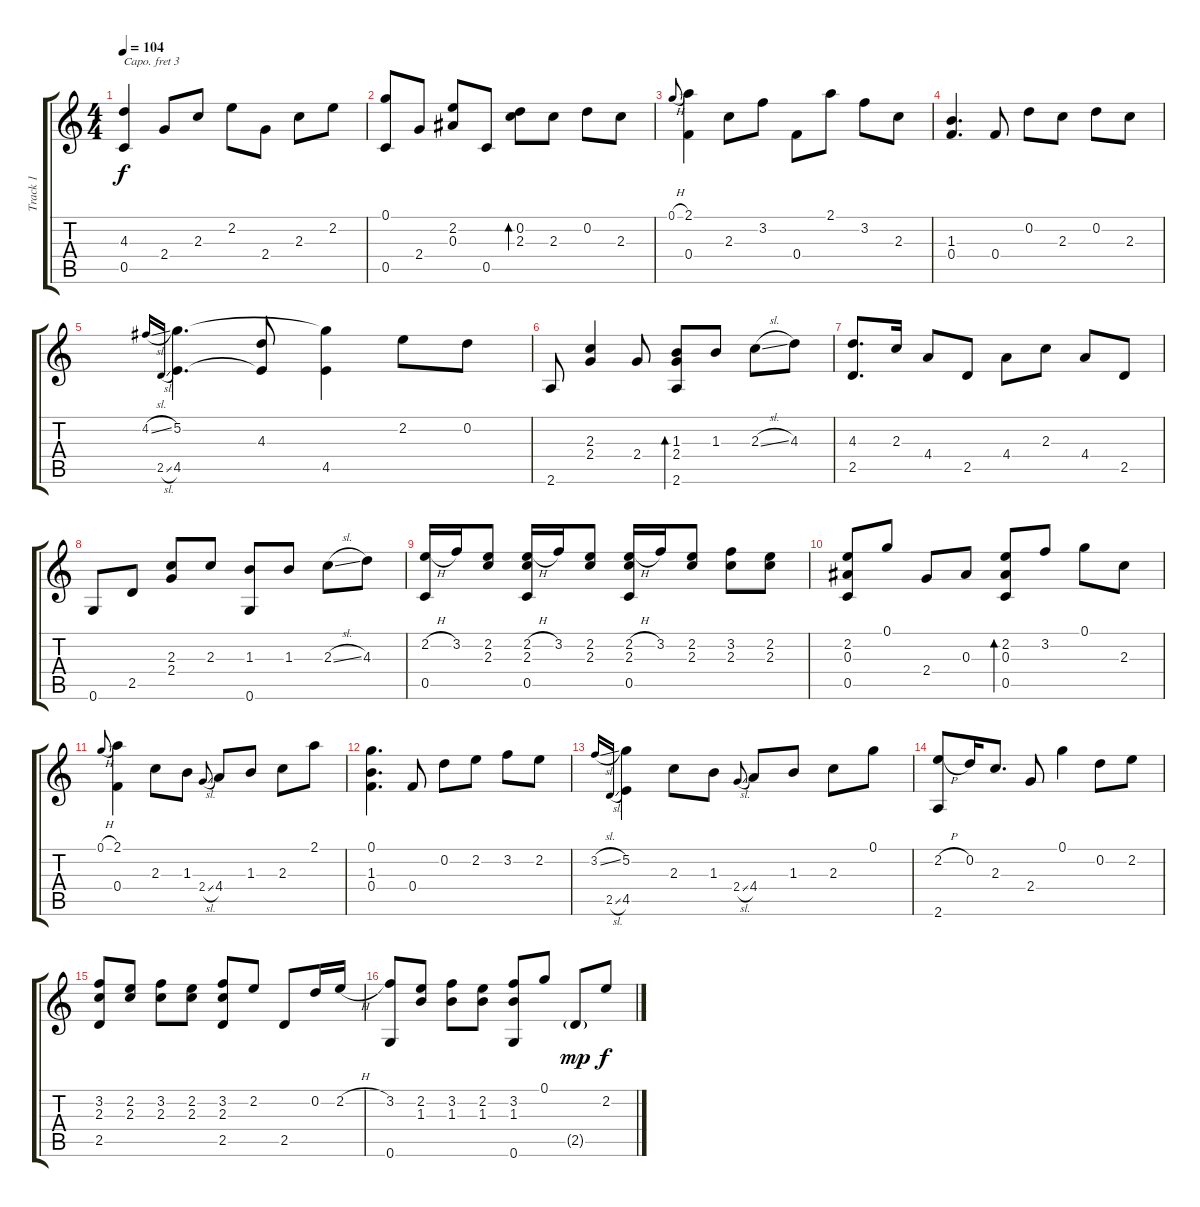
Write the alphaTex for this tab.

\track ("Track 1" "Track 1") {instrument acousticguitarsteel}
\staff {score tabs}
\capo 3
\tuning (E4 B3 G3 D3 A2 E2) {hide}
\ts (4 4)
\tempo 104
\clef g2
\ks c
(4.3 0.5).4{dy f} 2.4.8 2.3.8 2.2.8 2.4.8 2.3.8 2.2.8 |
(0.1 0.5).8 2.4.8 (2.2 0.3).8 0.5.8 (0.2 2.3).8{bd 120} 2.3.8 0.2.8 2.3.8 |
0.1{h}.8{gr onbeat} (2.1 0.4).4 2.3.8 3.2.8 0.4.8 2.1.8 3.2.8 2.3.8 |
(1.3 0.4).4{d} 0.4.8 0.2.8 2.3.8 0.2.8 2.3.8 |
4.2{sl}.16{gr onbeat} 2.5{sl}.16{gr onbeat} (5.2 4.5).4{d} (4.3 4.5{t}).8 (5.2{t} 4.5).4 2.2.8 0.2.8 |
2.6.8 (2.3 2.4).4 2.4.8 (1.3 2.4 2.6).8{bd 120} 1.3.8 2.3{sl}.8 4.3.8 |
(4.3 2.5).8{d} 2.3.16 4.4.8 2.5.8 4.4.8 2.3.8 4.4.8 2.5.8 |
0.6.8 2.5.8 (2.3 2.4).8 2.3.8 (1.3 0.6).8 1.3.8 2.3{sl}.8 4.3.8 |
(2.2{h} 0.5).16 3.2.16 (2.2 2.3).8 (2.2{h} 2.3 0.5).16 3.2.16 (2.2 2.3).8 (2.2{h} 2.3 0.5).16 3.2.16 (2.2 2.3).8 (3.2 2.3).8 (2.2 2.3).8 |
(2.2 0.3 0.5).8 0.1.8 2.4.8 0.3.8 (2.2 0.3 0.5).8{bd 120} 3.2.8 0.1.8 2.3.8 |
0.1{h}.8{gr onbeat} (2.1 0.4).4 2.3.8 1.3.8 2.4{sl}.8{gr onbeat} 4.4.8 1.3.8 2.3.8 2.1.8 |
(0.1 1.3 0.4).4{d} 0.4.8 0.2.8 2.2.8 3.2.8 2.2.8 |
3.2{sl}.16{gr onbeat} 2.5{sl}.16{gr onbeat} (5.2 4.5).4 2.3.8 1.3.8 2.4{sl}.8{gr onbeat} 4.4.8 1.3.8 2.3.8 0.1.8 |
(2.2{h} 2.6).8 0.2.16 2.3.8{d} 2.4.8 0.1.4 0.2.8 2.2.8 |
(3.2 2.3 2.5).8 (2.2 2.3).8 (3.2 2.3).8 (2.2 2.3).8 (3.2 2.3 2.5).8 2.2.8 2.5.8 0.2.16 2.2{h}.16 |
(3.2 0.6).8 (2.2 1.3).8 (3.2 1.3).8 (2.2 1.3).8 (3.2 1.3 0.6).8 0.1.8 2.5{g}.8{dy mp} 2.2.8{dy f}
